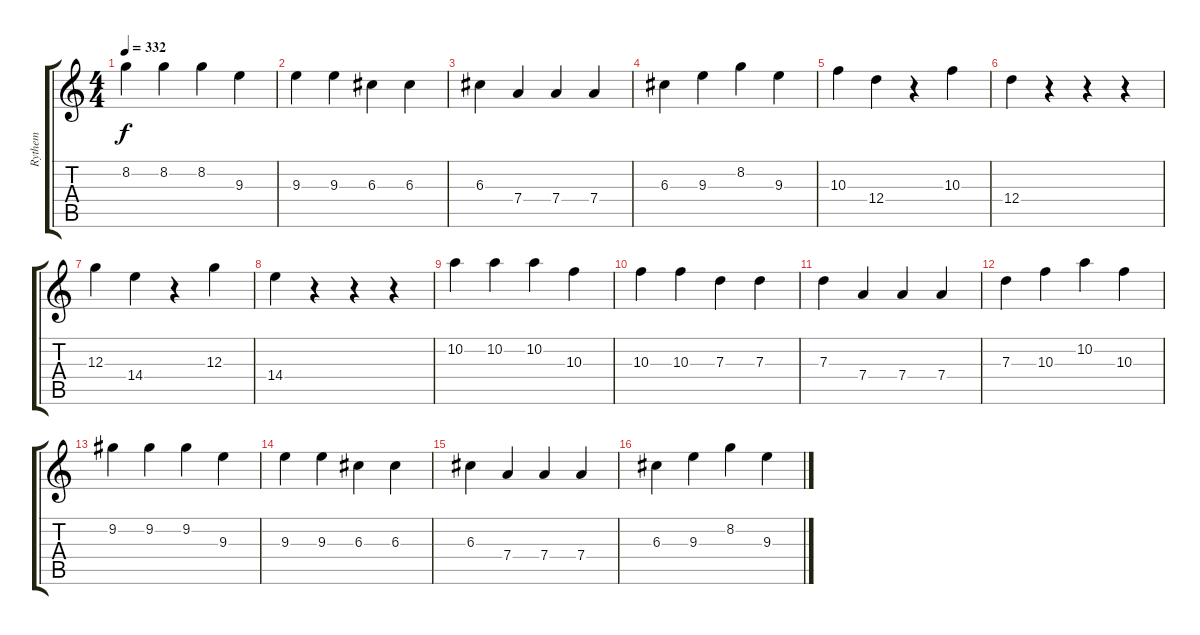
\track ("Rythem" "Rythem") {instrument overdrivenguitar}
\staff {score tabs}
\tuning (E4 B3 G3 D3 A2 E2) {hide}
\ts (4 4)
\tempo 332
\clef g2
\ks c
8.2.4{dy f} 8.2.4 8.2.4 9.3.4 |
9.3.4 9.3.4 6.3.4 6.3.4 |
6.3.4 7.4.4 7.4.4 7.4.4 |
6.3.4 9.3.4 8.2.4 9.3.4 |
10.3.4 12.4.4 r.4 10.3.4 |
12.4.4 r.4 r.4 r.4 |
12.3.4 14.4.4 r.4 12.3.4 |
14.4.4 r.4 r.4 r.4 |
10.2.4 10.2.4 10.2.4 10.3.4 |
10.3.4 10.3.4 7.3.4 7.3.4 |
7.3.4 7.4.4 7.4.4 7.4.4 |
7.3.4 10.3.4 10.2.4 10.3.4 |
9.2.4 9.2.4 9.2.4 9.3.4 |
9.3.4 9.3.4 6.3.4 6.3.4 |
6.3.4 7.4.4 7.4.4 7.4.4 |
6.3.4 9.3.4 8.2.4 9.3.4
